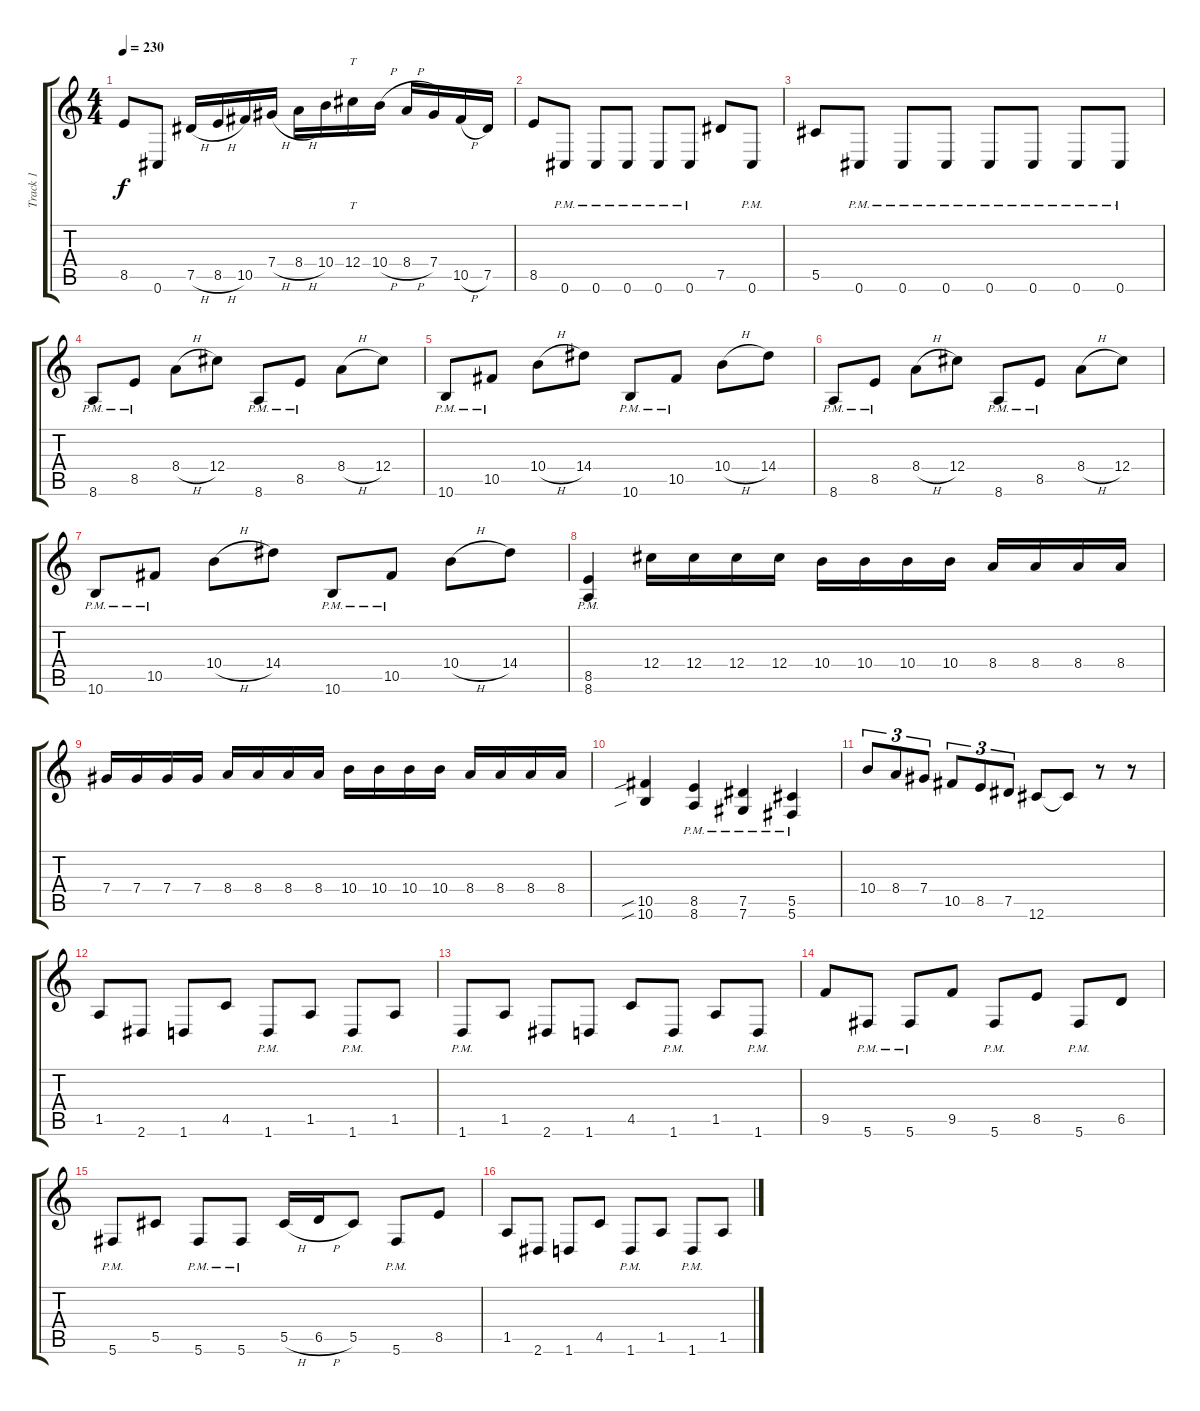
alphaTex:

\track ("Track 1" "Track 1") {instrument distortionguitar}
\staff {score tabs}
\tuning (Eb4 Bb3 Gb3 Db3 Ab2 Db2) {hide}
\ts (4 4)
\tempo 230
\clef g2
\ks c
8.5.8{dy f} 0.6.8 7.5{h}.16 8.5{h}.16 10.5.16 7.4{h}.16 8.4{h}.16 10.4.16 12.4.16{tt} 10.4{h}.16 8.4{h}.16 7.4.16 10.5{h}.16 7.5.16 |
8.5.8 0.6{pm}.8 0.6{pm}.8 0.6{pm}.8 0.6{pm}.8 0.6{pm}.8 7.5.8 0.6{pm}.8 |
5.5.8 0.6{pm}.8 0.6{pm}.8 0.6{pm}.8 0.6{pm}.8 0.6{pm}.8 0.6{pm}.8 0.6{pm}.8 |
8.6{pm}.8 8.5{pm}.8 8.4{h}.8 12.4.8 8.6{pm}.8 8.5{pm}.8 8.4{h}.8 12.4.8 |
10.6{pm}.8 10.5{pm}.8 10.4{h}.8 14.4.8 10.6{pm}.8 10.5{pm}.8 10.4{h}.8 14.4.8 |
8.6{pm}.8 8.5{pm}.8 8.4{h}.8 12.4.8 8.6{pm}.8 8.5{pm}.8 8.4{h}.8 12.4.8 |
10.6{pm}.8 10.5{pm}.8 10.4{h}.8 14.4.8 10.6{pm}.8 10.5{pm}.8 10.4{h}.8 14.4.8 |
(8.5{pm} 8.6{pm}).4 12.4.16 12.4.16 12.4.16 12.4.16 10.4.16 10.4.16 10.4.16 10.4.16 8.4.16 8.4.16 8.4.16 8.4.16 |
7.4.16 7.4.16 7.4.16 7.4.16 8.4.16 8.4.16 8.4.16 8.4.16 10.4.16 10.4.16 10.4.16 10.4.16 8.4.16 8.4.16 8.4.16 8.4.16 |
(10.5{sib} 10.6{sib}).4 (8.5{pm} 8.6{pm}).4 (7.5{pm} 7.6{pm}).4 (5.5{pm} 5.6{pm}).4 |
10.4.8{tu (3 2)} 8.4.8{tu (3 2)} 7.4.8{tu (3 2)} 10.5.8{tu (3 2)} 8.5.8{tu (3 2)} 7.5.8{tu (3 2)} 12.6.8 12.6{t}.8 r.8 r.8 |
1.5.8 2.6.8 1.6.8 4.5.8 1.6{pm}.8 1.5.8 1.6{pm}.8 1.5.8 |
1.6{pm}.8 1.5.8 2.6.8 1.6.8 4.5.8 1.6{pm}.8 1.5.8 1.6{pm}.8 |
9.5.8 5.6{pm}.8 5.6{pm}.8 9.5.8 5.6{pm}.8 8.5.8 5.6{pm}.8 6.5.8 |
5.6{pm}.8 5.5.8 5.6{pm}.8 5.6{pm}.8 5.5{h}.16 6.5{h}.16 5.5.8 5.6{pm}.8 8.5.8 |
1.5.8 2.6.8 1.6.8 4.5.8 1.6{pm}.8 1.5.8 1.6{pm}.8 1.5.8
